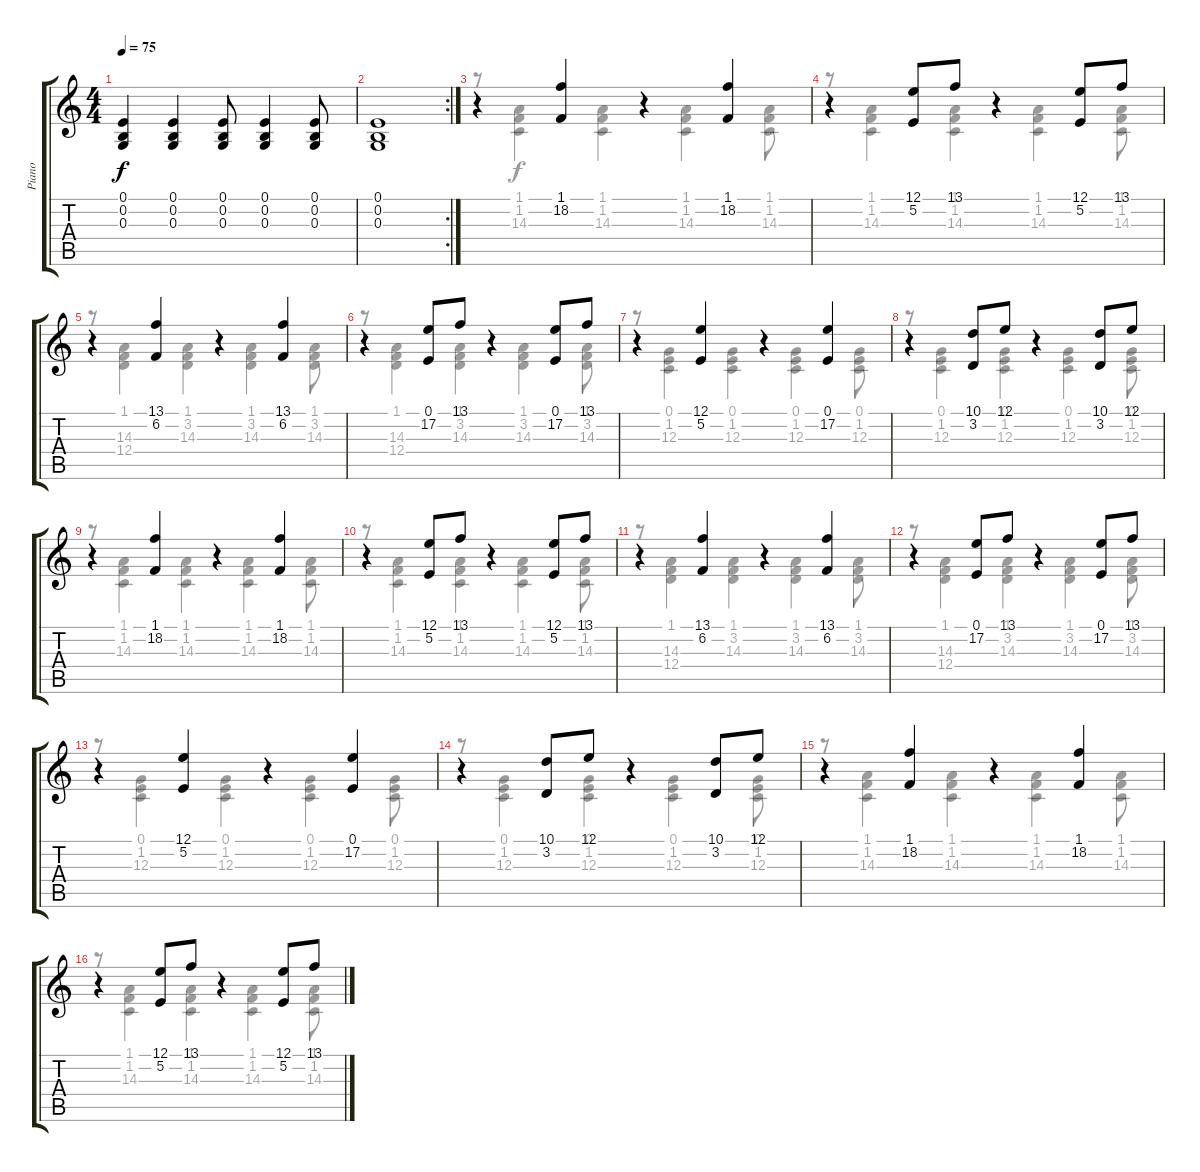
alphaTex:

\track ("Piano" "Piano") {instrument acousticgrandpiano}
\staff {score tabs}
\tuning (E4 B3 G3 D3 A2 E2) {hide}
\voice
\ts (4 4)
\tempo 75
\clef g2
\ks c
(0.1 0.2 0.3).4{dy f} (0.1 0.2 0.3).4 (0.1 0.2 0.3).8 (0.1 0.2 0.3).4 (0.1 0.2 0.3).8 |
\rc 2
(0.1 0.2 0.3).1 |
r.4 (1.1 18.2).4 r.4 (1.1 18.2).4 |
r.4 (12.1 5.2).8 13.1.8 r.4 (12.1 5.2).8 13.1.8 |
r.4 (13.1 6.2).4 r.4 (13.1 6.2).4 |
r.4 (0.1 17.2).8 13.1.8 r.4 (0.1 17.2).8 13.1.8 |
r.4 (12.1 5.2).4 r.4 (0.1 17.2).4 |
r.4 (10.1 3.2).8 12.1.8 r.4 (10.1 3.2).8 12.1.8 |
r.4 (1.1 18.2).4 r.4 (1.1 18.2).4 |
r.4 (12.1 5.2).8 13.1.8 r.4 (12.1 5.2).8 13.1.8 |
r.4 (13.1 6.2).4 r.4 (13.1 6.2).4 |
r.4 (0.1 17.2).8 13.1.8 r.4 (0.1 17.2).8 13.1.8 |
r.4 (12.1 5.2).4 r.4 (0.1 17.2).4 |
r.4 (10.1 3.2).8 12.1.8 r.4 (10.1 3.2).8 12.1.8 |
r.4 (1.1 18.2).4 r.4 (1.1 18.2).4 |
r.4 (12.1 5.2).8 13.1.8 r.4 (12.1 5.2).8 13.1.8
\voice
\clef g2
\ottava regular
\simile none
\ks c
|
|
r.8 (1.1 1.2 14.3).4 (1.1 1.2 14.3).4 (1.1 1.2 14.3).4 (1.1 1.2 14.3).8 |
r.8 (1.1 1.2 14.3).4 (1.1 1.2 14.3).4 (1.1 1.2 14.3).4 (1.1 1.2 14.3).8 |
r.8 (1.1 14.3 12.4).4 (1.1 3.2 14.3).4 (1.1 3.2 14.3).4 (1.1 3.2 14.3).8 |
r.8 (1.1 14.3 12.4).4 (1.1 3.2 14.3).4 (1.1 3.2 14.3).4 (1.1 3.2 14.3).8 |
r.8 (0.1 1.2 12.3).4 (0.1 1.2 12.3).4 (0.1 1.2 12.3).4 (0.1 1.2 12.3).8 |
r.8 (0.1 1.2 12.3).4 (0.1 1.2 12.3).4 (0.1 1.2 12.3).4 (0.1 1.2 12.3).8 |
r.8 (1.1 1.2 14.3).4 (1.1 1.2 14.3).4 (1.1 1.2 14.3).4 (1.1 1.2 14.3).8 |
r.8 (1.1 1.2 14.3).4 (1.1 1.2 14.3).4 (1.1 1.2 14.3).4 (1.1 1.2 14.3).8 |
r.8 (1.1 14.3 12.4).4 (1.1 3.2 14.3).4 (1.1 3.2 14.3).4 (1.1 3.2 14.3).8 |
r.8 (1.1 14.3 12.4).4 (1.1 3.2 14.3).4 (1.1 3.2 14.3).4 (1.1 3.2 14.3).8 |
r.8 (0.1 1.2 12.3).4 (0.1 1.2 12.3).4 (0.1 1.2 12.3).4 (0.1 1.2 12.3).8 |
r.8 (0.1 1.2 12.3).4 (0.1 1.2 12.3).4 (0.1 1.2 12.3).4 (0.1 1.2 12.3).8 |
r.8 (1.1 1.2 14.3).4 (1.1 1.2 14.3).4 (1.1 1.2 14.3).4 (1.1 1.2 14.3).8 |
r.8 (1.1 1.2 14.3).4 (1.1 1.2 14.3).4 (1.1 1.2 14.3).4 (1.1 1.2 14.3).8
